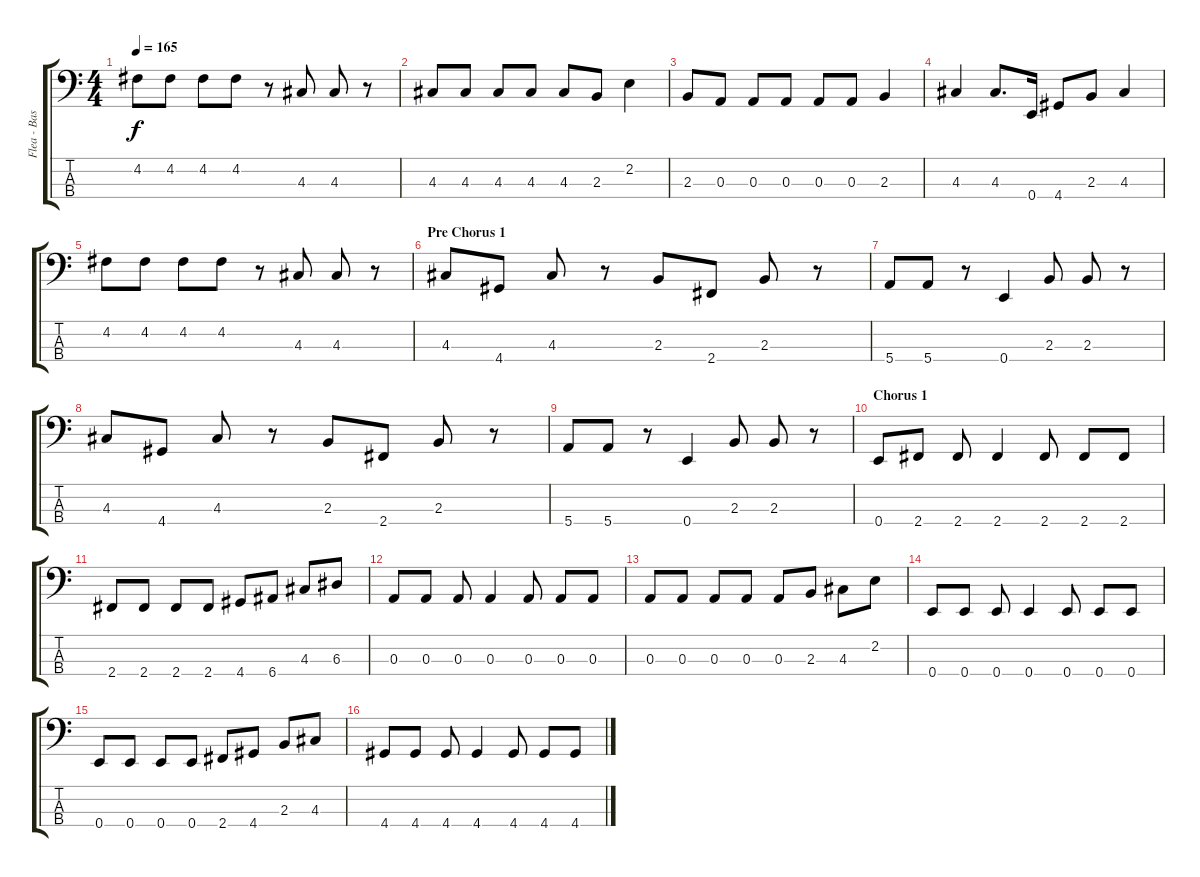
\track ("Flea - Bass" "Flea - Bas") {instrument electricbassfinger}
\staff {score tabs}
\tuning (G2 D2 A1 E1) {hide}
\ts (4 4)
\tempo 165
\clef f4
\ks c
4.2.8{dy f} 4.2.8 4.2.8 4.2.8 r.8 4.3.8 4.3.8 r.8 |
4.3.8 4.3.8 4.3.8 4.3.8 4.3.8 2.3.8 2.2.4 |
2.3.8 0.3.8 0.3.8 0.3.8 0.3.8 0.3.8 2.3.4 |
4.3.4 4.3.8{d} 0.4.16 4.4.8 2.3.8 4.3.4 |
4.2.8 4.2.8 4.2.8 4.2.8 r.8 4.3.8 4.3.8 r.8 |
\section ("" "Pre Chorus 1")
4.3.8 4.4.8 4.3.8 r.8 2.3.8 2.4.8 2.3.8 r.8 |
5.4.8 5.4.8 r.8 0.4.4 2.3.8 2.3.8 r.8 |
4.3.8 4.4.8 4.3.8 r.8 2.3.8 2.4.8 2.3.8 r.8 |
5.4.8 5.4.8 r.8 0.4.4 2.3.8 2.3.8 r.8 |
\section ("" "Chorus 1")
0.4.8 2.4.8 2.4.8 2.4.4 2.4.8 2.4.8 2.4.8 |
2.4.8 2.4.8 2.4.8 2.4.8 4.4.8 6.4.8 4.3.8 6.3.8 |
0.3.8 0.3.8 0.3.8 0.3.4 0.3.8 0.3.8 0.3.8 |
0.3.8 0.3.8 0.3.8 0.3.8 0.3.8 2.3.8 4.3.8 2.2.8 |
0.4.8 0.4.8 0.4.8 0.4.4 0.4.8 0.4.8 0.4.8 |
0.4.8 0.4.8 0.4.8 0.4.8 2.4.8 4.4.8 2.3.8 4.3.8 |
4.4.8 4.4.8 4.4.8 4.4.4 4.4.8 4.4.8 4.4.8
